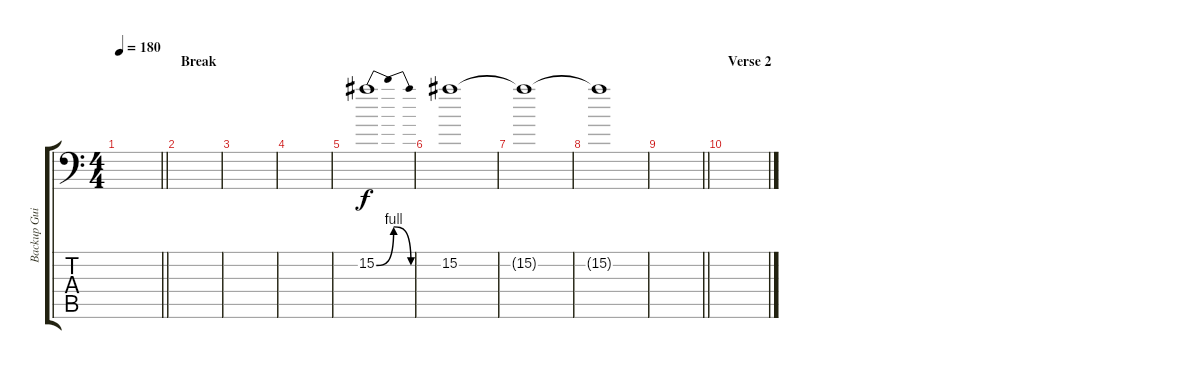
\track ("Backup Guitar" "Backup Gui") {instrument overdrivenguitar}
\staff {score tabs}
\tuning (C4 G3 Eb3 Bb2 F2 Bb1) {hide}
\ts (4 4)
\tempo 180
\clef f4
\barLineRight lightlight
\ks c
|
\section ("" "Break")
|
|
|
15.2{be (bendrelease 0 0 30 4 30 4 60 0)}.1 |
15.2.1 |
15.2{t}.1 |
15.2{t}.1{volume 0} |
\barLineRight lightlight
|
\section ("" "Verse 2")
